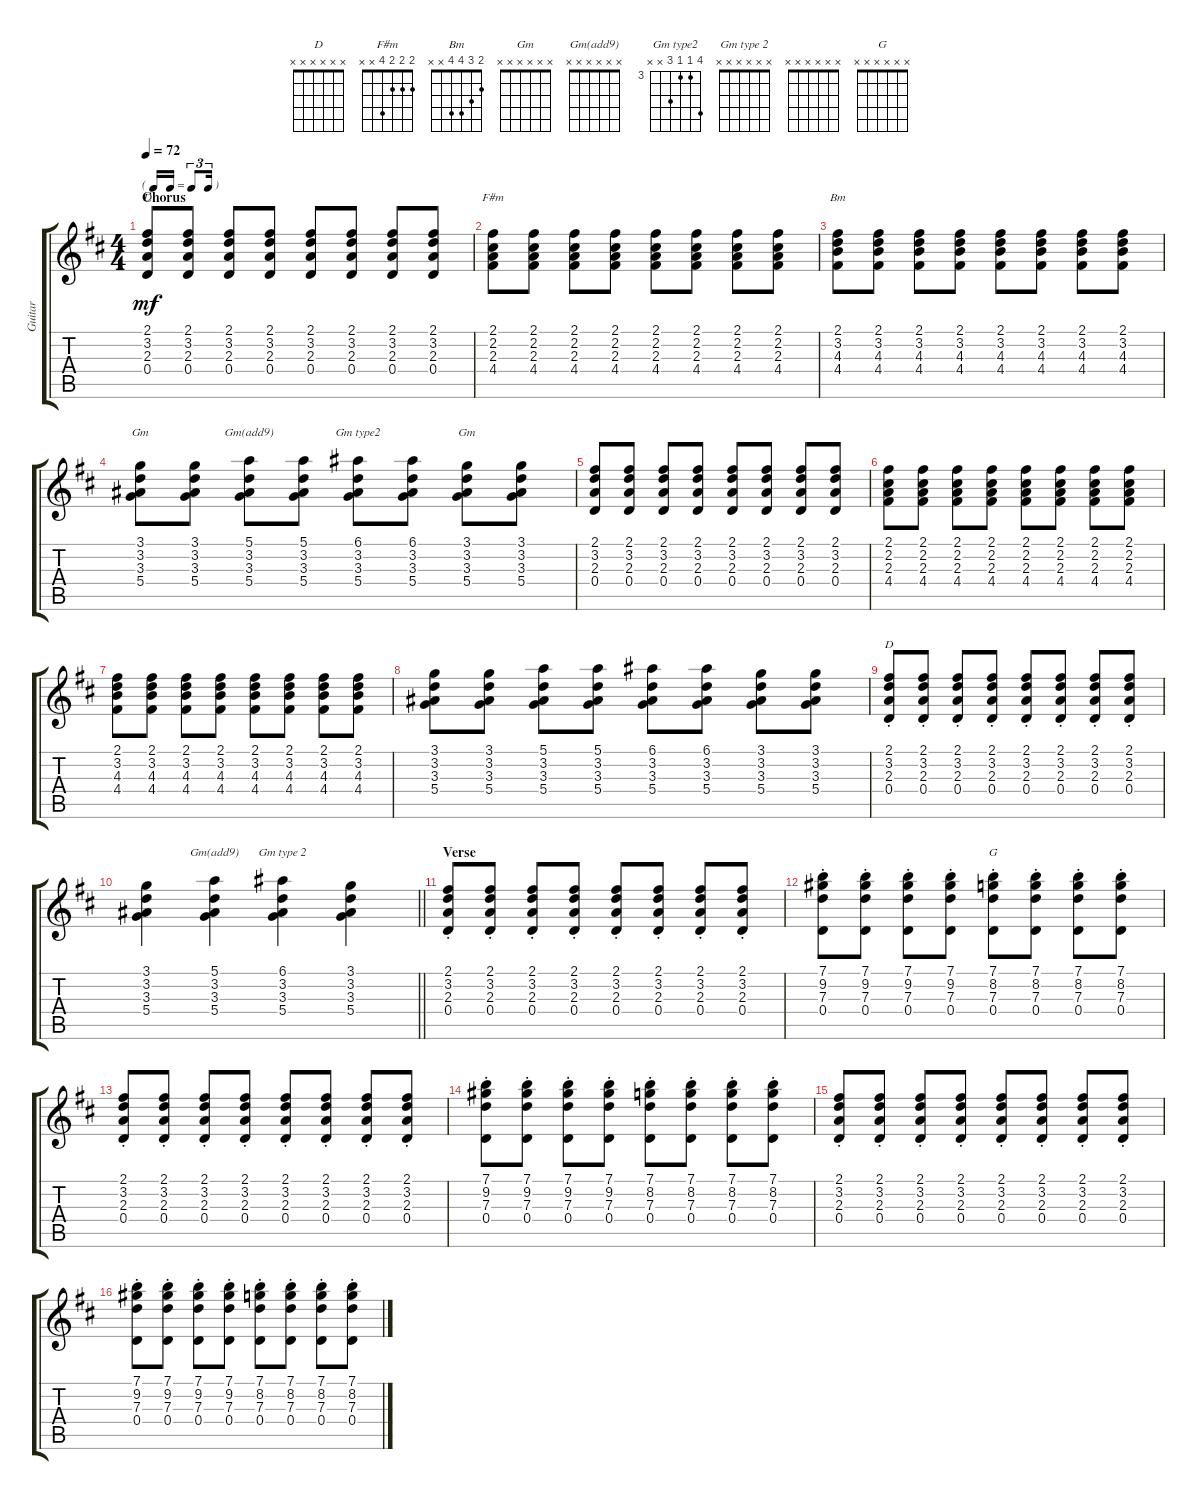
\track ("Guitar" "Guitar") {instrument acousticguitarnylon}
\staff {score tabs}
\tuning (E4 B3 G3 D3 A2 E2) {hide}
\chord ("D" 2 3 2 0 x x)
\chord ("F#m" 2 2 2 4 x x)
\chord ("Bm" 2 3 4 4 x x)
\chord ("Gm" 3 3 3 5 x x)
\chord ("Gm(add9)" 5 3 3 5 x x)
\chord ("Gm type2" 6 3 3 5 x x) {firstfret 3}
\chord ("Gm" x x x x x x)
\chord ("D" x x x x x x)
\chord ("Gm(add9)" x x x x x x)
\chord ("Gm type 2" x x x x x x)
\chord ("" x x x x x x)
\chord ("G" x x x x x x)
\ts (4 4)
\tf triplet16th
\section ("" "Chorus")
\tempo 72
\clef g2
\ks d
(2.1 3.2 2.3 0.4).8{ch "D" dy mf} (2.1 3.2 2.3 0.4).8 (2.1 3.2 2.3 0.4).8 (2.1 3.2 2.3 0.4).8 (2.1 3.2 2.3 0.4).8 (2.1 3.2 2.3 0.4).8 (2.1 3.2 2.3 0.4).8 (2.1 3.2 2.3 0.4).8 |
(2.1 2.2 2.3 4.4).8{ch "F#m"} (2.1 2.2 2.3 4.4).8 (2.1 2.2 2.3 4.4).8 (2.1 2.2 2.3 4.4).8 (2.1 2.2 2.3 4.4).8 (2.1 2.2 2.3 4.4).8 (2.1 2.2 2.3 4.4).8 (2.1 2.2 2.3 4.4).8 |
(2.1 3.2 4.3 4.4).8{ch "Bm"} (2.1 3.2 4.3 4.4).8 (2.1 3.2 4.3 4.4).8 (2.1 3.2 4.3 4.4).8 (2.1 3.2 4.3 4.4).8 (2.1 3.2 4.3 4.4).8 (2.1 3.2 4.3 4.4).8 (2.1 3.2 4.3 4.4).8 |
(3.1 3.2 3.3 5.4).8{ch "Gm"} (3.1 3.2 3.3 5.4).8 (5.1 3.2 3.3 5.4).8{ch "Gm(add9)"} (5.1 3.2 3.3 5.4).8 (6.1 3.2 3.3 5.4).8{ch "Gm type2"} (6.1 3.2 3.3 5.4).8 (3.1 3.2 3.3 5.4).8{ch "Gm"} (3.1 3.2 3.3 5.4).8 |
(2.1 3.2 2.3 0.4).8 (2.1 3.2 2.3 0.4).8 (2.1 3.2 2.3 0.4).8 (2.1 3.2 2.3 0.4).8 (2.1 3.2 2.3 0.4).8 (2.1 3.2 2.3 0.4).8 (2.1 3.2 2.3 0.4).8 (2.1 3.2 2.3 0.4).8 |
(2.1 2.2 2.3 4.4).8 (2.1 2.2 2.3 4.4).8 (2.1 2.2 2.3 4.4).8 (2.1 2.2 2.3 4.4).8 (2.1 2.2 2.3 4.4).8 (2.1 2.2 2.3 4.4).8 (2.1 2.2 2.3 4.4).8 (2.1 2.2 2.3 4.4).8 |
(2.1 3.2 4.3 4.4).8 (2.1 3.2 4.3 4.4).8 (2.1 3.2 4.3 4.4).8 (2.1 3.2 4.3 4.4).8 (2.1 3.2 4.3 4.4).8 (2.1 3.2 4.3 4.4).8 (2.1 3.2 4.3 4.4).8 (2.1 3.2 4.3 4.4).8 |
(3.1 3.2 3.3 5.4).8 (3.1 3.2 3.3 5.4).8 (5.1 3.2 3.3 5.4).8 (5.1 3.2 3.3 5.4).8 (6.1 3.2 3.3 5.4).8 (6.1 3.2 3.3 5.4).8 (3.1 3.2 3.3 5.4).8 (3.1 3.2 3.3 5.4).8 |
(2.1{st} 3.2{st} 2.3{st} 0.4{st}).8{ch "D"} (2.1{st} 3.2{st} 2.3{st} 0.4{st}).8 (2.1{st} 3.2{st} 2.3{st} 0.4{st}).8 (2.1{st} 3.2{st} 2.3{st} 0.4{st}).8 (2.1{st} 3.2{st} 2.3{st} 0.4{st}).8 (2.1{st} 3.2{st} 2.3{st} 0.4{st}).8 (2.1{st} 3.2{st} 2.3{st} 0.4{st}).8 (2.1{st} 3.2{st} 2.3{st} 0.4{st}).8 |
\barLineRight lightlight
(3.1 3.2 3.3 5.4).4 (5.1 3.2 3.3 5.4).4{ch "Gm(add9)"} (6.1 3.2 3.3 5.4).4{ch "Gm type 2"} (3.1 3.2 3.3 5.4).4 |
\section ("" "Verse")
(2.1{st} 3.2{st} 2.3{st} 0.4{st}).8 (2.1{st} 3.2{st} 2.3{st} 0.4{st}).8 (2.1{st} 3.2{st} 2.3{st} 0.4{st}).8 (2.1{st} 3.2{st} 2.3{st} 0.4{st}).8 (2.1{st} 3.2{st} 2.3{st} 0.4{st}).8 (2.1{st} 3.2{st} 2.3{st} 0.4{st}).8 (2.1{st} 3.2{st} 2.3{st} 0.4{st}).8 (2.1{st} 3.2{st} 2.3{st} 0.4{st}).8 |
(7.1{st} 9.2{st} 7.3{st} 0.4{st}).8{ch ""} (7.1{st} 9.2{st} 7.3{st} 0.4{st}).8 (7.1{st} 9.2{st} 7.3{st} 0.4{st}).8 (7.1{st} 9.2{st} 7.3{st} 0.4{st}).8 (7.1{st} 8.2{st} 7.3{st} 0.4{st}).8{ch "G"} (7.1{st} 8.2{st} 7.3{st} 0.4{st}).8 (7.1{st} 8.2{st} 7.3{st} 0.4{st}).8 (7.1{st} 8.2{st} 7.3{st} 0.4{st}).8 |
(2.1{st} 3.2{st} 2.3{st} 0.4{st}).8 (2.1{st} 3.2{st} 2.3{st} 0.4{st}).8 (2.1{st} 3.2{st} 2.3{st} 0.4{st}).8 (2.1{st} 3.2{st} 2.3{st} 0.4{st}).8 (2.1{st} 3.2{st} 2.3{st} 0.4{st}).8 (2.1{st} 3.2{st} 2.3{st} 0.4{st}).8 (2.1{st} 3.2{st} 2.3{st} 0.4{st}).8 (2.1{st} 3.2{st} 2.3{st} 0.4{st}).8 |
(7.1{st} 9.2{st} 7.3{st} 0.4{st}).8 (7.1{st} 9.2{st} 7.3{st} 0.4{st}).8 (7.1{st} 9.2{st} 7.3{st} 0.4{st}).8 (7.1{st} 9.2{st} 7.3{st} 0.4{st}).8 (7.1{st} 8.2{st} 7.3{st} 0.4{st}).8 (7.1{st} 8.2{st} 7.3{st} 0.4{st}).8 (7.1{st} 8.2{st} 7.3{st} 0.4{st}).8 (7.1{st} 8.2{st} 7.3{st} 0.4{st}).8 |
(2.1{st} 3.2{st} 2.3{st} 0.4{st}).8 (2.1{st} 3.2{st} 2.3{st} 0.4{st}).8 (2.1{st} 3.2{st} 2.3{st} 0.4{st}).8 (2.1{st} 3.2{st} 2.3{st} 0.4{st}).8 (2.1{st} 3.2{st} 2.3{st} 0.4{st}).8 (2.1{st} 3.2{st} 2.3{st} 0.4{st}).8 (2.1{st} 3.2{st} 2.3{st} 0.4{st}).8 (2.1{st} 3.2{st} 2.3{st} 0.4{st}).8 |
(7.1{st} 9.2{st} 7.3{st} 0.4{st}).8 (7.1{st} 9.2{st} 7.3{st} 0.4{st}).8 (7.1{st} 9.2{st} 7.3{st} 0.4{st}).8 (7.1{st} 9.2{st} 7.3{st} 0.4{st}).8 (7.1{st} 8.2{st} 7.3{st} 0.4{st}).8 (7.1{st} 8.2{st} 7.3{st} 0.4{st}).8 (7.1{st} 8.2{st} 7.3{st} 0.4{st}).8 (7.1{st} 8.2{st} 7.3{st} 0.4{st}).8
